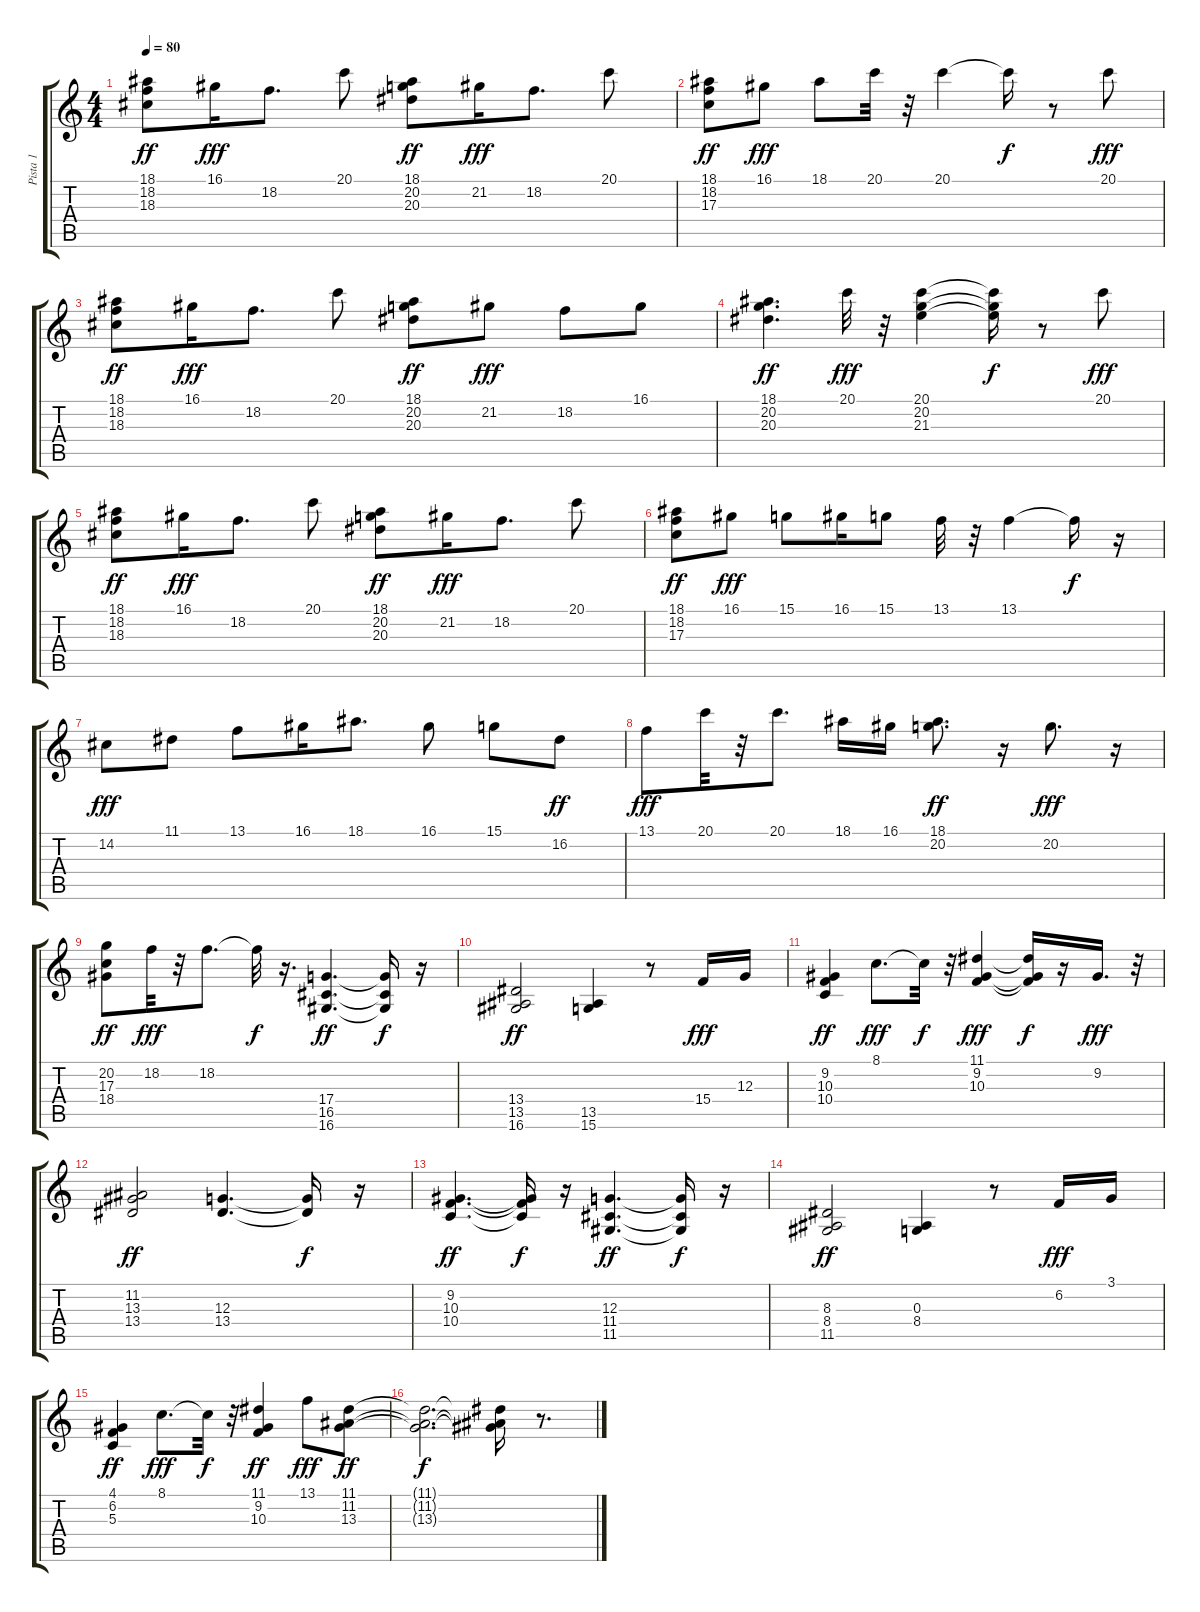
\track ("Pista 1" "Pista 1") {instrument electricpiano1}
\staff {score tabs}
\tuning (E4 B3 G3 D3 A2 E2) {hide}
\ts (4 4)
\tempo 80
\clef g2
\ks c
(18.1 18.2 18.3).8{dy ff} 16.1.16{dy fff} 18.2.8{d} 20.1.8 (18.1 20.2 20.3).8{dy ff} 21.2.16{dy fff} 18.2.8{d} 20.1.8 |
(18.1 18.2 17.3).8{dy ff} 16.1.8{dy fff} 18.1.8 20.1.32 r.32 20.1.4 20.1{t}.16{dy f} r.8 20.1.8{dy fff} |
(18.1 18.2 18.3).8{dy ff} 16.1.16{dy fff} 18.2.8{d} 20.1.8 (18.1 20.2 20.3).8{dy ff} 21.2.8{dy fff} 18.2.8 16.1.8 |
(18.1 20.2 20.3).4{d dy ff} 20.1.32{dy fff} r.32 (20.1 20.2 21.3).4 (20.1{t} 20.2{t} 21.3{t}).16{dy f} r.8 20.1.8{dy fff} |
(18.1 18.2 18.3).8{dy ff} 16.1.16{dy fff} 18.2.8{d} 20.1.8 (18.1 20.2 20.3).8{dy ff} 21.2.16{dy fff} 18.2.8{d} 20.1.8 |
(18.1 18.2 17.3).8{dy ff} 16.1.8{dy fff} 15.1.8 16.1.16 15.1.8 13.1.32 r.32 13.1.4 13.1{t}.16{dy f} r.16 |
14.2.8{dy fff} 11.1.8 13.1.8 16.1.16 18.1.8{d} 16.1.8 15.1.8 16.2.8{dy ff} |
13.1.8{dy fff} 20.1.32 r.32 20.1.8{d} 18.1.16 16.1.16 (18.1 20.2).8{d dy ff} r.16 20.2.8{d dy fff} r.16 |
(20.2 17.3 18.4).8{dy ff} 18.2.32{dy fff} r.32 18.2.8{d} 18.2{t}.32{dy f} r.16{d} (17.4 16.5 16.6).4{d dy ff} (17.4{t} 16.5{t} 16.6{t}).16{dy f} r.16 |
(13.4 13.5 16.6).2{dy ff} (13.5 15.6).4 r.8 15.4.16{dy fff} 12.3.16 |
(9.2 10.3 10.4).4{dy ff} 8.1.8{d dy fff} 8.1{t}.32{dy f} r.32 (11.1 9.2 10.3).4{dy fff} (11.1{t} 9.2{t} 10.3{t}).16{dy f} r.16 9.2.16{d dy fff} r.32 |
(11.2 13.3 13.4).2{dy ff} (12.3 13.4).4{d} (12.3{t} 13.4{t}).16{dy f} r.16 |
(9.2 10.3 10.4).4{d dy ff} (9.2{t} 10.3{t} 10.4{t}).16{dy f} r.16 (12.3 11.4 11.5).4{d dy ff} (12.3{t} 11.4{t} 11.5{t}).16{dy f} r.16 |
(8.3 8.4 11.5).2{dy ff} (0.3 8.4).4 r.8 6.2.16{dy fff} 3.1.16 |
(4.1 6.2 5.3).4{dy ff} 8.1.8{d dy fff} 8.1{t}.32{dy f} r.32 (11.1 9.2 10.3).4{dy ff} 13.1.8{dy fff} (11.1 11.2 13.3).8{dy ff} |
(11.1{t} 11.2{t} 13.3{t}).2{d dy f} (11.1{t} 11.2{t} 13.3{t}).16 r.8{d}
